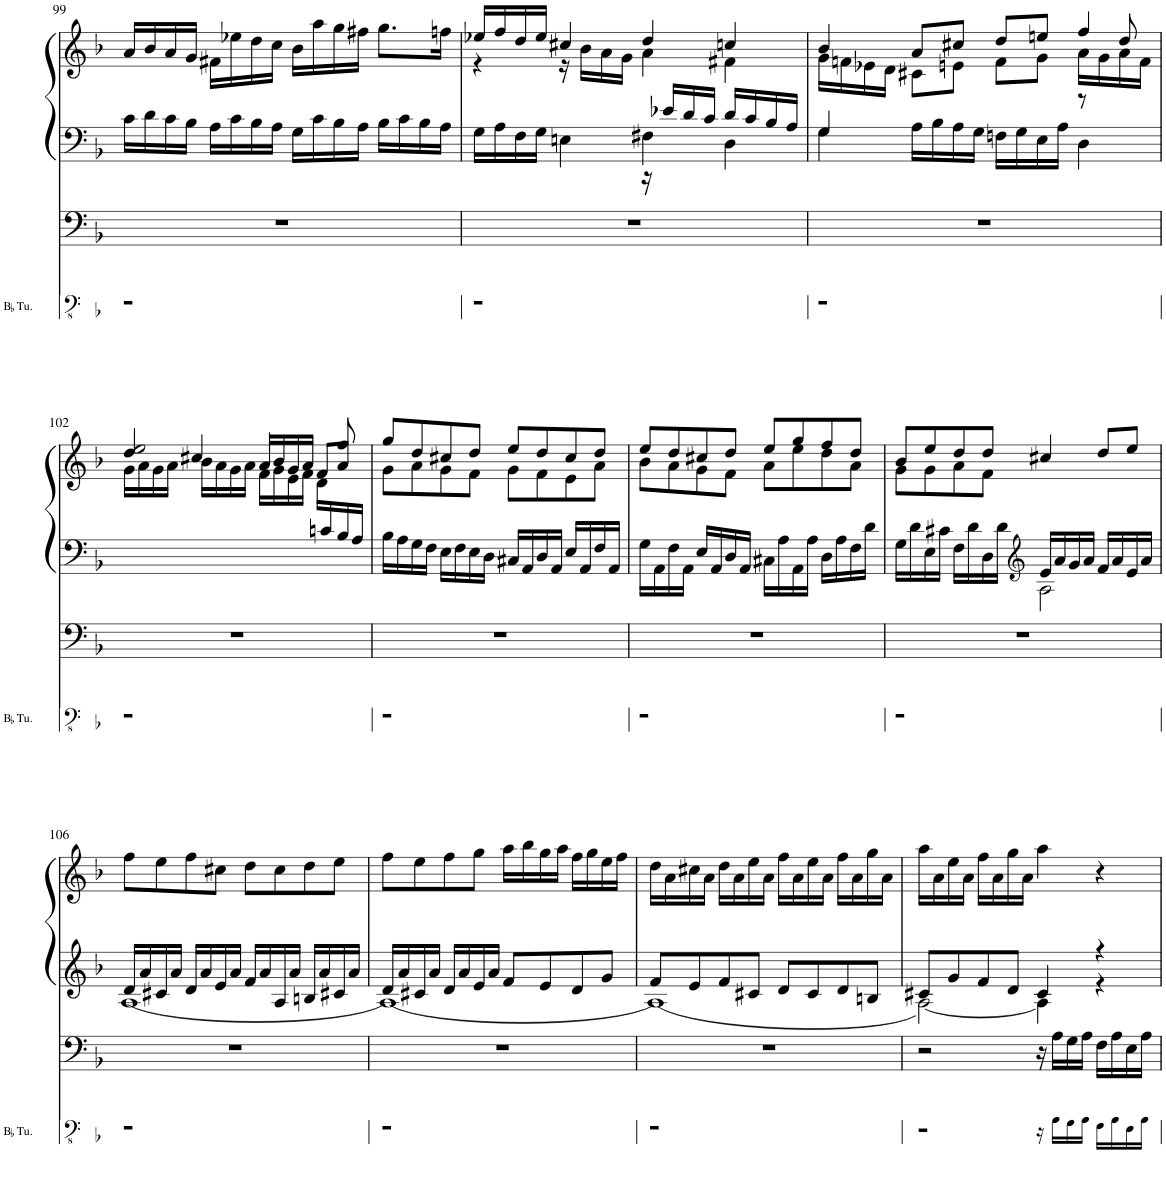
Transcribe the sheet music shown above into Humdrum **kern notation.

**kern	**kern	**kern	**kern
*part3	*part2	*part1	*part1
*staff4	*staff3	*staff2	*staff1
*I"BaccidentalFlat Tuba	*I"Organ	*I"Organ	*
*I'BaccidentalFlat Tu.	*	*	*
!!LO:PB:g=z
*clefFv4	*clefF4	*clefF4	*clefG2
*k[b-]	*k[b-]	*k[b-]	*k[b-]
*M4/4	*M4/4	*M4/4	*M4/4
=99	=99	=99	=99
1r	1r	16c\LL	16a/LL
.	.	16d\	16b-/
.	.	16c\	16a/
.	.	16B-\JJ	16g/JJ
.	.	16A\LL	16f#X\LL
.	.	16c\	16ee-X\
.	.	16B-\	16dd\
.	.	16A\JJ	16cc\JJ
.	.	16G\LL	16b-\LL
.	.	16c\	16aa\
.	.	16B-\	16gg\
.	.	16A\JJ	16ff#X\JJ
.	.	16B-\LL	8.gg\L
.	.	16c\	.
.	.	16B-\	.
.	.	16A\JJ	16ffn\Jk
=100	=100	=100	=100
*	*	*^	*^
1r	1r	16G\LL	2ryy	16ee-X/LL	4r
.	.	16A\	.	16ff/	.
.	.	16F\	.	16dd/	.
.	.	16G\JJ	.	16ee-/JJ	.
.	.	4En\	.	4cc#X/	16r
.	.	.	.	.	16b-\LL
.	.	.	.	.	16a\
.	.	.	.	.	16g\JJ
.	.	4F#X\	16r	4dd/	4a\
.	.	.	16e-X/LL	.	.
.	.	.	16d/	.	.
.	.	.	16c/JJ	.	.
.	.	4D\	16d/LL	4ccn/	4f#X\
.	.	.	16c/	.	.
.	.	.	16B-/	.	.
.	.	.	16A/JJ	.	.
=101	=101	=101	=101	=101	=101
*	*	*	*	*	*^
1r	1r	4G/	4G\	4b-/	16g\LL	2.ryy
.	.	.	.	.	16fn\	.
.	.	.	.	.	16e-X\	.
.	.	.	.	.	16d\JJ	.
.	.	16A\LL	2.ryy	8a/L	8c#X\L	.
.	.	16B-\	.	.	.	.
.	.	16A\	.	8cc#X/J	8en\J	.
.	.	16G\JJ	.	.	.	.
.	.	16Fn\LL	.	8dd/L	8f\L	.
.	.	16G\	.	.	.	.
.	.	16E\	.	8een/J	8g\J	.
.	.	16A\JJ	.	.	.	.
.	.	4D\	.	4ff/	16a\LL	8r
.	.	.	.	.	16g\	.
.	.	.	.	.	16a\	8dd/
.	.	.	.	.	16f\JJ	.
!!LO:LB:g=z	!!	!!
=102	=102	=102	=102	=102	=102	=102
1r	1r	16ryy	1ryy	2ee/	16g\LL	4dd/
.	.	.	.	.	16a\	.
.	.	.	.	.	16g\	.
.	.	.	.	.	16a\JJ	.
.	.	.	.	.	16b-\LL	4cc#X/
.	.	.	.	.	16a\	.
.	.	.	.	.	16g\	.
.	.	.	.	.	16a\JJ	.
.	.	.	.	16a/LL	16f\LL	4.dd/
.	.	.	.	16b-/	16g\	.
.	.	.	.	16g/	16e\	.
.	.	.	.	16a/JJ	16f\JJ	.
.	.	.	.	8f/L	16d\LL	.
.	.	16cn/	.	.	8.ryy	.
.	.	16B-/	.	8a/J	.	8ff/
.	.	16A/JJ	.	.	.	.
*	*	*v	*v	*	*	*
*	*	*	*	*v	*v
=103	=103	=103	=103	=103
1r	1r	16B-\LL	8gg/L	8g\L
.	.	16A\	.	.
.	.	16G\	8dd/	8a\
.	.	16F\JJ	.	.
.	.	16E\LL	8cc#X/	8g\
.	.	16F\	.	.
.	.	16E\	8dd/J	8f\J
.	.	16D\JJ	.	.
.	.	16C#X/LL	8ee/L	8g\L
.	.	16AA/	.	.
.	.	16D/	8dd/	8f\
.	.	16AA/JJ	.	.
.	.	16E/LL	8cc#/	8e\
.	.	16AA/	.	.
.	.	16F/	8dd/J	8a\J
.	.	16AA/JJ	.	.
=104	=104	=104	=104	=104
1r	1r	16G\LL	8ee/L	8b-\L
.	.	16AA\	.	.
.	.	16F\	8dd/	8a\
.	.	16AA\JJ	.	.
.	.	16E/LL	8cc#X/	8g\
.	.	16AA/	.	.
.	.	16D/	8dd/J	8f\J
.	.	16AA/JJ	.	.
.	.	16C#X\LL	8ee/L	8a\L
.	.	16A\	.	.
.	.	16AA\	8gg/	8ee\
.	.	16A\JJ	.	.
.	.	16D\LL	8ff/	8dd\
.	.	16A\	.	.
.	.	16F\	8dd/J	8a\J
.	.	16d\JJ	.	.
=105	=105	=105	=105	=105
*	*	*^	*	*
1r	1r	16G\LL	2ryy	8b-/L	8g\L
.	.	16d\	.	.	.
.	.	16E\	.	8ee/	8g\
.	.	16c#X\JJ	.	.	.
.	.	16F\LL	.	8dd/	8a\
.	.	16d\	.	.	.
.	.	16D\	.	8dd/J	8f\J
.	.	16d\JJ	.	.	.
*	*	*clefG2	*	*	*
.	.	16e/LL	2A\	4cc#X/	2ryy
.	.	16a/	.	.	.
.	.	16g/	.	.	.
.	.	16a/JJ	.	.	.
.	.	16f/LL	.	8dd/L	.
.	.	16a/	.	.	.
.	.	16e/	.	8ee/J	.
.	.	16a/JJ	.	.	.
*	*	*	*	*v	*v
!!LO:LB:g=z
=106	=106	=106	=106	=106
1r	1r	16d/LL	1A	8ff\L
.	.	16a/	.	.
.	.	16c#X/	.	8ee\
.	.	16a/JJ	.	.
.	.	16d/LL	.	8ff\
.	.	16a/	.	.
.	.	16e/	.	8cc#X\J
.	.	16a/JJ	.	.
.	.	16f/LL	.	8dd\L
.	.	16a/	.	.
.	.	16A/	.	8cc#\
.	.	16a/JJ	.	.
.	.	16Bn/LL	.	8dd\
.	.	16a/	.	.
.	.	16c#X/	.	8ee\J
.	.	16a/JJ	.	.
=107	=107	=107	=107	=107
1r	1r	16d/LL	1A	8ff\L
.	.	16a/	.	.
.	.	16c#X/	.	8ee\
.	.	16a/JJ	.	.
.	.	16d/LL	.	8ff\
.	.	16a/	.	.
.	.	16e/	.	8gg\J
.	.	16a/JJ	.	.
.	.	8f/L	.	16aa\LL
.	.	.	.	16bb-\
.	.	8e/	.	16gg\
.	.	.	.	16aa\JJ
.	.	8d/	.	16ff\LL
.	.	.	.	16gg\
.	.	8g/J	.	16ee\
.	.	.	.	16ff\JJ
=108	=108	=108	=108	=108
1r	1r	8f/L	1A	16dd\LL
.	.	.	.	16a\
.	.	8e/	.	16cc#X\
.	.	.	.	16a\JJ
.	.	8f/	.	16dd\LL
.	.	.	.	16a\
.	.	8c#X/J	.	16ee\
.	.	.	.	16a\JJ
.	.	8d/L	.	16ff\LL
.	.	.	.	16a\
.	.	8c#/	.	16ee\
.	.	.	.	16a\JJ
.	.	8d/	.	16ff\LL
.	.	.	.	16a\
.	.	8Bn/J	.	16gg\
.	.	.	.	16a\JJ
=109	=109	=109	=109	=109
2r	2r	8c#X/L	[2A\	16aa\LL
.	.	.	.	16a\
.	.	8g/	.	16ee\
.	.	.	.	16a\JJ
.	.	8f/	.	16ff\LL
.	.	.	.	16a\
.	.	8d/J	.	16gg\
.	.	.	.	16a\JJ
16r	16r	4c#/	4A\]	4aa\
16AA\LL	16A\LL	.	.	.
16GG\	16G\	.	.	.
16AA\JJ	16A\JJ	.	.	.
16FF\LL	16F\LL	4r	4r	4r
16AA\	16A\	.	.	.
16EE\	16E\	.	.	.
16AA\JJ	16A\JJ	.	.	.
*	*	*v	*v	*
=	=	=	=
*-	*-	*-	*-
